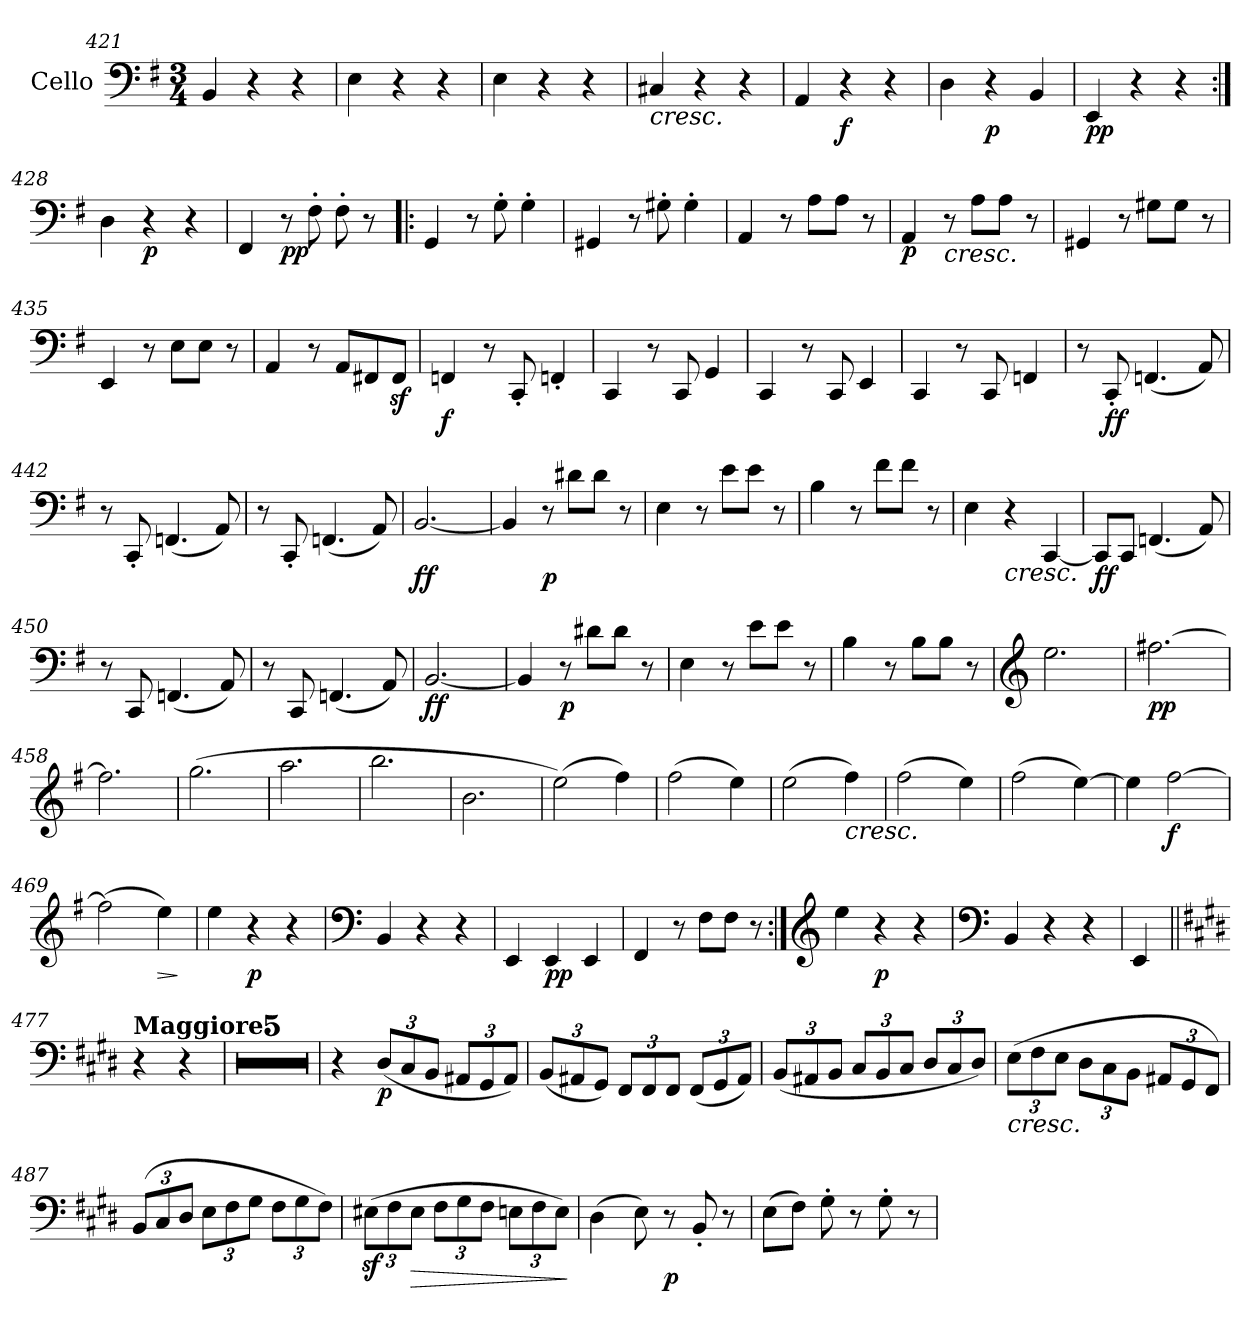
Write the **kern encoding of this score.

**kern	**dynam
*part1	*part1
*staff1	*staff1
*I"Cello	*
*clefF4	*
*k[f#]	*
*G:	*
*M3/4	*
=421	=421
4BB/	.
4r	.
4r	.
=422	=422
4E\	.
4r	.
4r	.
=423	=423
4E\	.
4r	.
4r	.
=424	=424
!LO:TX:b:i:t=cresc.	!
4C#X/	.
4r	.
4r	.
=425	=425
4AA/	.
!	!LO:DY:b
4r	f
4r	.
=426	=426
4D\	.
!	!LO:DY:b
4r	p
4BB/	.
=427	=427
!	!LO:DY:b
4EE/	pp
4r	.
4r	.
=428:|!	=428:|!
4D\	.
!	!LO:DY:b
4r	p
4r	.
=429	=429
4FF#/	.
!	!LO:DY:b
8r	pp
8F#'\	.
8F#'\	.
8r	.
!!LO:LB:g=z
=430!|:	=430!|:
4GG/	.
8r	.
8G'\	.
4G'\	.
=431	=431
4GG#X/	.
8r	.
8G#X'\	.
4G#'\	.
=432	=432
4AA/	.
8r	.
8A\L	.
8A\J	.
8r	.
=433	=433
!	!LO:DY:b
4AA/	p
!LO:TX:b:i:t=cresc.	!
8r	.
8A\L	.
8A\J	.
8r	.
=434	=434
4GG#X/	.
8r	.
8G#X\L	.
8G#\J	.
8r	.
=435	=435
4EE/	.
8r	.
8E\L	.
8E\J	.
8r	.
=436	=436
4AA/	.
8r	.
8AA/L	.
8FF#X/	.
8FF#z</J	.
=437	=437
!	!LO:DY:b
4FFn/	f
8r	.
8CC'/	.
4FFn'/	.
!!LO:LB:g=z
=438	=438
4CC/	.
8r	.
8CC/	.
4GG/	.
=439	=439
4CC/	.
8r	.
8CC/	.
4EE/	.
=440	=440
4CC/	.
8r	.
8CC/	.
4FFn/	.
=441	=441
8r	.
!	!LO:DY:b
8CC'/	ff
(4.FFn/	.
8AA/)	.
=442	=442
8r	.
8CC'/	.
(4.FFn/	.
8AA/)	.
=443	=443
8r	.
8CC'/	.
(4.FFn/	.
8AA/)	.
=444	=444
!	!LO:DY:b
[2.BB/	ff
=445	=445
4BB/]	.
!	!LO:DY:b
8r	p
8d#X\L	.
8d#\J	.
8r	.
=446	=446
4E\	.
8r	.
8e\L	.
8e\J	.
8r	.
!!LO:LB:g=z
=447	=447
4B\	.
8r	.
8f#\L	.
8f#\J	.
8r	.
=448	=448
4E\	.
!LO:TX:b:i:t=cresc.	!
4r	.
[4CC/	.
=449	=449
!	!LO:DY:b
8CC/L]	ff
8CC/J	.
(4.FFn/	.
8AA/)	.
=450	=450
8r	.
8CC/	.
(4.FFn/	.
8AA/)	.
=451	=451
8r	.
8CC/	.
(4.FFn/	.
8AA/)	.
=452	=452
!	!LO:DY:b
[2.BB/	ff
=453	=453
4BB/]	.
!	!LO:DY:b
8r	p
8d#X\L	.
8d#\J	.
8r	.
=454	=454
4E\	.
8r	.
8e\L	.
8e\J	.
8r	.
=455	=455
4B\	.
8r	.
8B\L	.
8B\J	.
8r	.
!!LO:LB:g=z
=456	=456
*clefG2	*
2.ee\	.
=457	=457
!	!LO:DY:b
[2.ff#X\	pp
=458	=458
2.ff#\]	.
=459	=459
(2.gg\	.
=460	=460
2.aa\	.
=461	=461
2.bb\	.
=462	=462
2.b\	.
=463	=463
(2ee\)	.
4ff#\)	.
=464	=464
(2ff#\	.
4ee\)	.
=465	=465
(2ee\	.
!LO:TX:b:i:t=cresc.	!
4ff#\)	.
=466	=466
(2ff#\	.
4ee\)	.
=467	=467
(2ff#\	.
[4ee\)	.
=468	=468
4ee\]	.
!	!LO:DY:b
[2ff#\	f
=469	=469
(2ff#\]	.
!	!LO:HP:b
4ee\)	>
.	]
!!LO:LB:g=z
=470	=470
4ee\	.
!	!LO:DY:b
4r	p
4r	.
=471	=471
*clefF4	*
4BB/	.
4r	.
4r	.
=472	=472
4EE/	.
!	!LO:DY:b
4EE/	pp
4EE/	.
=473	=473
4FF#/	.
8r	.
8F#\L	.
8F#\J	.
8r	.
=474:|!	=474:|!
*clefG2	*
4ee\	.
!	!LO:DY:b
4r	p
4r	.
=475	=475
*clefF4	*
4BB/	.
4r	.
4r	.
=476	=476
4EE/	.
=477||	=477||
*k[f#c#g#d#]	*
*E:	*
!LO:TX:a:B:t=Maggiore	!
4r	.
4r	.
=478	=478
2.r	.
=479	=479
2.r	.
=480	=480
2.r	.
=481	=481
2.r	.
=482	=482
2.r	.
=483	=483
4r	.
!	!LO:DY:b
(12D#/L	p
12C#/	.
12BB/J	.
12AA#X/L	.
12GG#/	.
12AA#/J)	.
!!LO:LB:g=z
=484	=484
(12BB/L	.
12AA#X/	.
12GG#/J)	.
12FF#/L	.
12FF#/	.
12FF#/J	.
(12FF#/L	.
12GG#/	.
12AA#/J)	.
=485	=485
(12BB/L	.
12AA#X/	.
12BB/J	.
12C#/L	.
12BB/	.
12C#/J	.
12D#/L	.
12C#/	.
12D#/J)	.
=486	=486
!LO:TX:b:i:t=cresc.	!
(>12E\L	.
12F#\	.
12E\J	.
12D#\L	.
12C#\	.
12BB\J	.
12AA#X/L	.
12GG#/	.
12FF#/J)	.
=487	=487
(12BB/L	.
12C#/	.
12D#/J	.
12E\L	.
12F#\	.
12G#\J	.
12F#\L	.
12G#\	.
12F#\J)	.
!!LO:LB:g=z
=488	=488
(12E#Xz<\L	.
12F#\	.
!	!LO:HP:b
12E#\J	>
12F#\L	.
12G#\	.
12F#\J	.
12En\L	.
12F#\	.
12E\J)	.
.	]
=489	=489
(4D#\	.
8E\)	.
!	!LO:DY:b
8r	p
8BB'/	.
8r	.
=490	=490
(8E\L	.
8F#\J)	.
8G#'\	.
8r	.
8G#'\	.
8r	.
=	=
*-	*-
